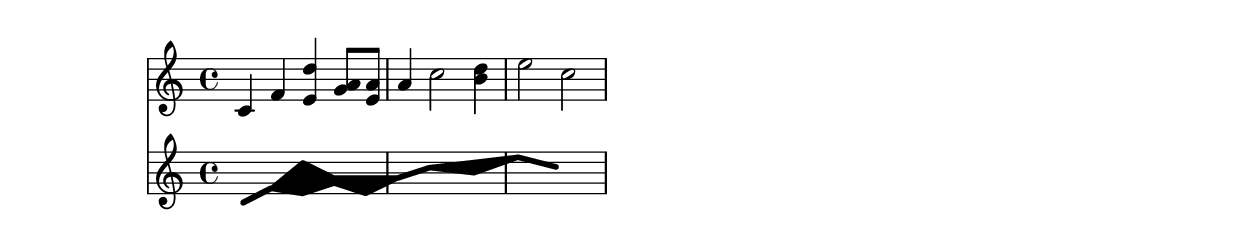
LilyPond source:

%% Do not edit this file; it is automatically
%% generated from LSR http://lsr.dsi.unimi.it
%% This file is in the public domain.
\version "2.13.20"

\header {
  lsrtags = "simultaneous-notes, chords, keyboards"

%% Translation of GIT committish: 0b55335aeca1de539bf1125b717e0c21bb6fa31b
  texidoces = "
Los «clusters» o racimos son un mecanismo para indicar la
interpretación de un ámbito de notas al mismo tiempo.

"
  doctitlees = "Clusters («racimos»)"

  texidoc = "
Clusters are a device to denote that a complete range of notes is to be
played.

"
  doctitle = "Clusters"
} % begin verbatim

fragment = \relative c' {
  c4 f <e d'>4
  <g a>8 <e a> a4 c2 <d b>4
  e2 c
}

<<
  \new Staff \fragment
  \new Staff \makeClusters \fragment
>>

